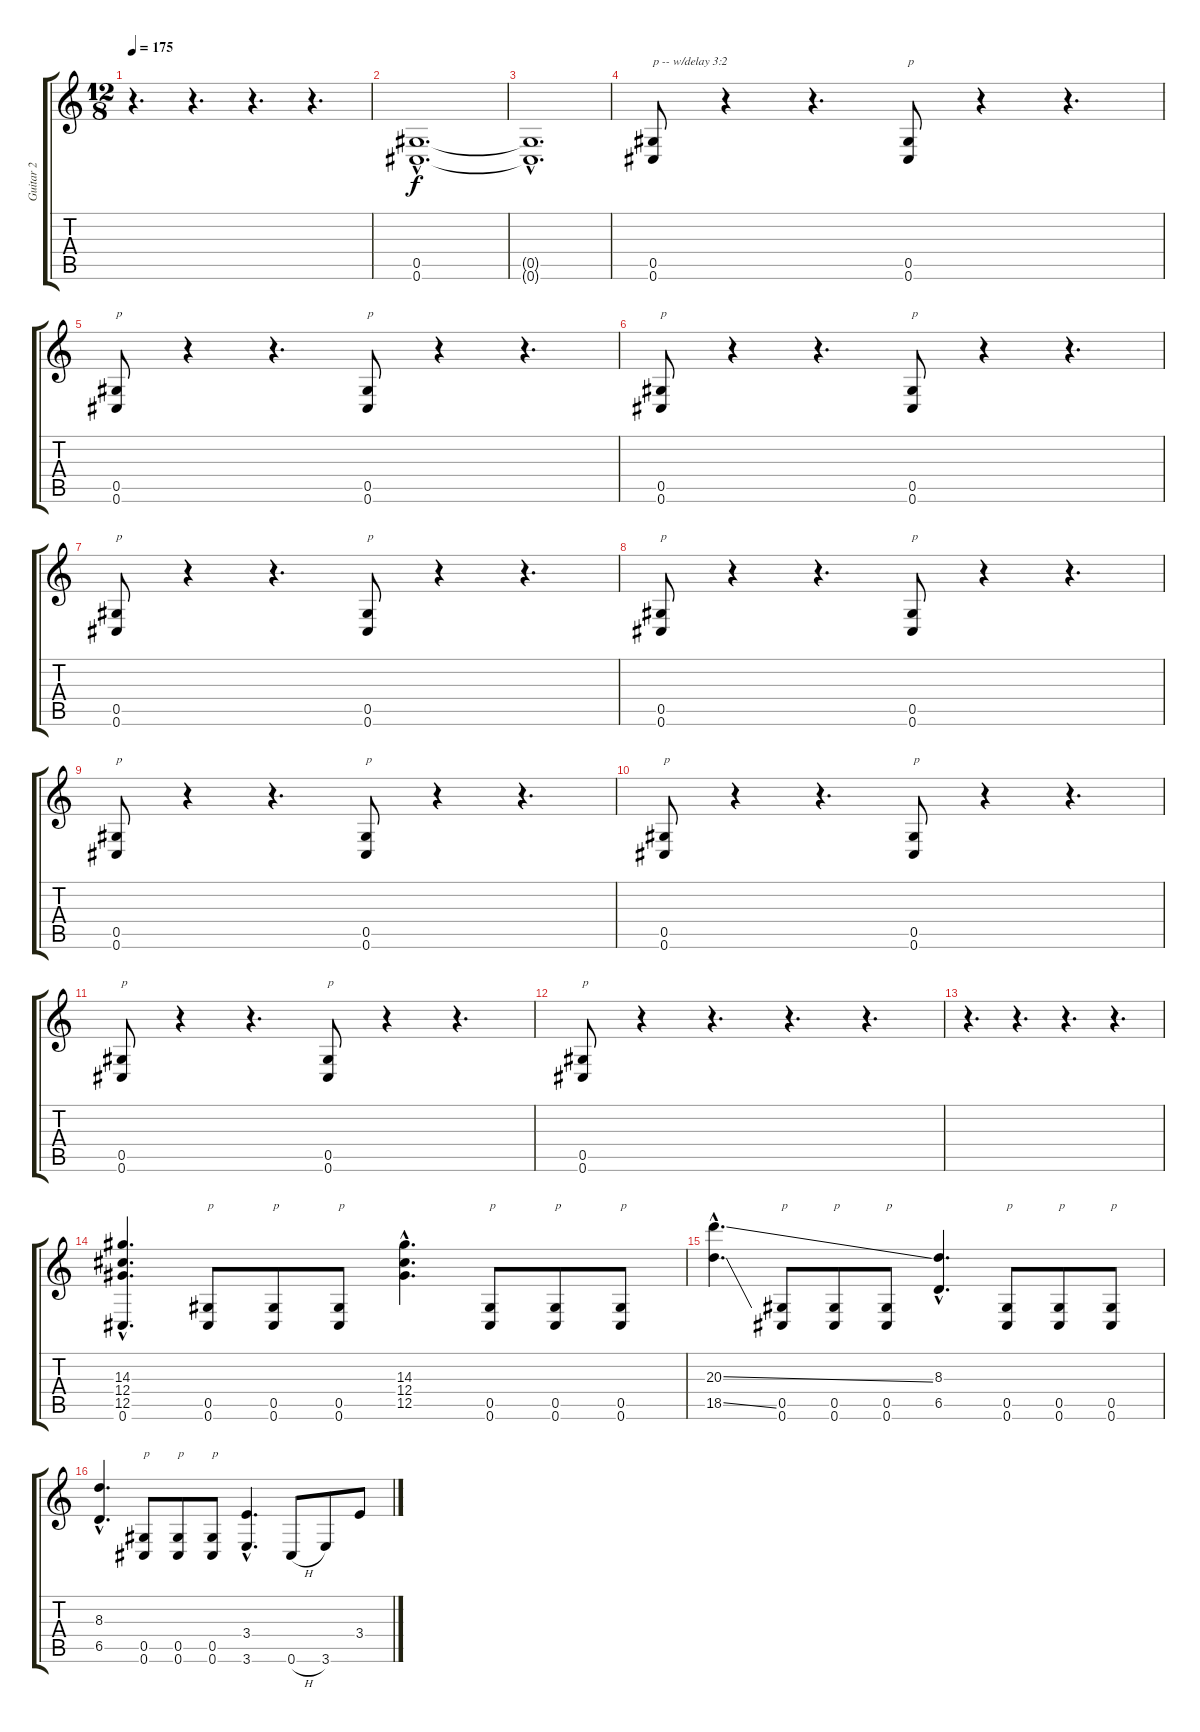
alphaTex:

\track ("Guitar 2" "Guitar 2") {instrument distortionguitar}
\staff {score tabs}
\tuning (Eb4 Bb3 Gb3 Db3 Ab2 Db2) {hide}
\ts (12 8)
\tempo 175
\clef g2
\ks c
r.4{d dy f} r.4{d} r.4{d} r.4{d} |
(0.5{hac} 0.6{hac}).1{d} |
(0.5{hac t} 0.6{hac t}).1{d} |
(0.5 0.6).8{txt "p -- w/delay 3:2"} r.4 r.4{d} (0.5 0.6).8{txt "p"} r.4 r.4{d} |
(0.5 0.6).8{txt "p"} r.4 r.4{d} (0.5 0.6).8{txt "p"} r.4 r.4{d} |
(0.5 0.6).8{txt "p"} r.4 r.4{d} (0.5 0.6).8{txt "p"} r.4 r.4{d} |
(0.5 0.6).8{txt "p"} r.4 r.4{d} (0.5 0.6).8{txt "p"} r.4 r.4{d} |
(0.5 0.6).8{txt "p"} r.4 r.4{d} (0.5 0.6).8{txt "p"} r.4 r.4{d} |
(0.5 0.6).8{txt "p"} r.4 r.4{d} (0.5 0.6).8{txt "p"} r.4 r.4{d} |
(0.5 0.6).8{txt "p"} r.4 r.4{d} (0.5 0.6).8{txt "p"} r.4 r.4{d} |
(0.5 0.6).8{txt "p"} r.4 r.4{d} (0.5 0.6).8{txt "p"} r.4 r.4{d} |
(0.5 0.6).8{txt "p"} r.4 r.4{d} r.4{d} r.4{d} |
r.4{d} r.4{d} r.4{d} r.4{d} |
(14.3{hac} 12.4{hac} 12.5{hac} 0.6{hac}).4{d} (0.5 0.6).8{txt "p"} (0.5 0.6).8{txt "p"} (0.5 0.6).8{txt "p"} (14.3{hac} 12.4{hac} 12.5{hac}).4{d} (0.5 0.6).8{txt "p"} (0.5 0.6).8{txt "p"} (0.5 0.6).8{txt "p"} |
(20.3{ss hac} 18.5{ss hac}).4{d} (0.5 0.6).8{txt "p"} (0.5 0.6).8{txt "p"} (0.5 0.6).8{txt "p"} (8.3{hac} 6.5{hac}).4{d} (0.5 0.6).8{txt "p"} (0.5 0.6).8{txt "p"} (0.5 0.6).8{txt "p"} |
(8.3{hac} 6.5{hac}).4{d} (0.5 0.6).8{txt "p"} (0.5 0.6).8{txt "p"} (0.5 0.6).8{txt "p"} (3.4{hac} 3.6{hac}).4{d} 0.6{h}.8 3.6.8 3.4{ss}.8
